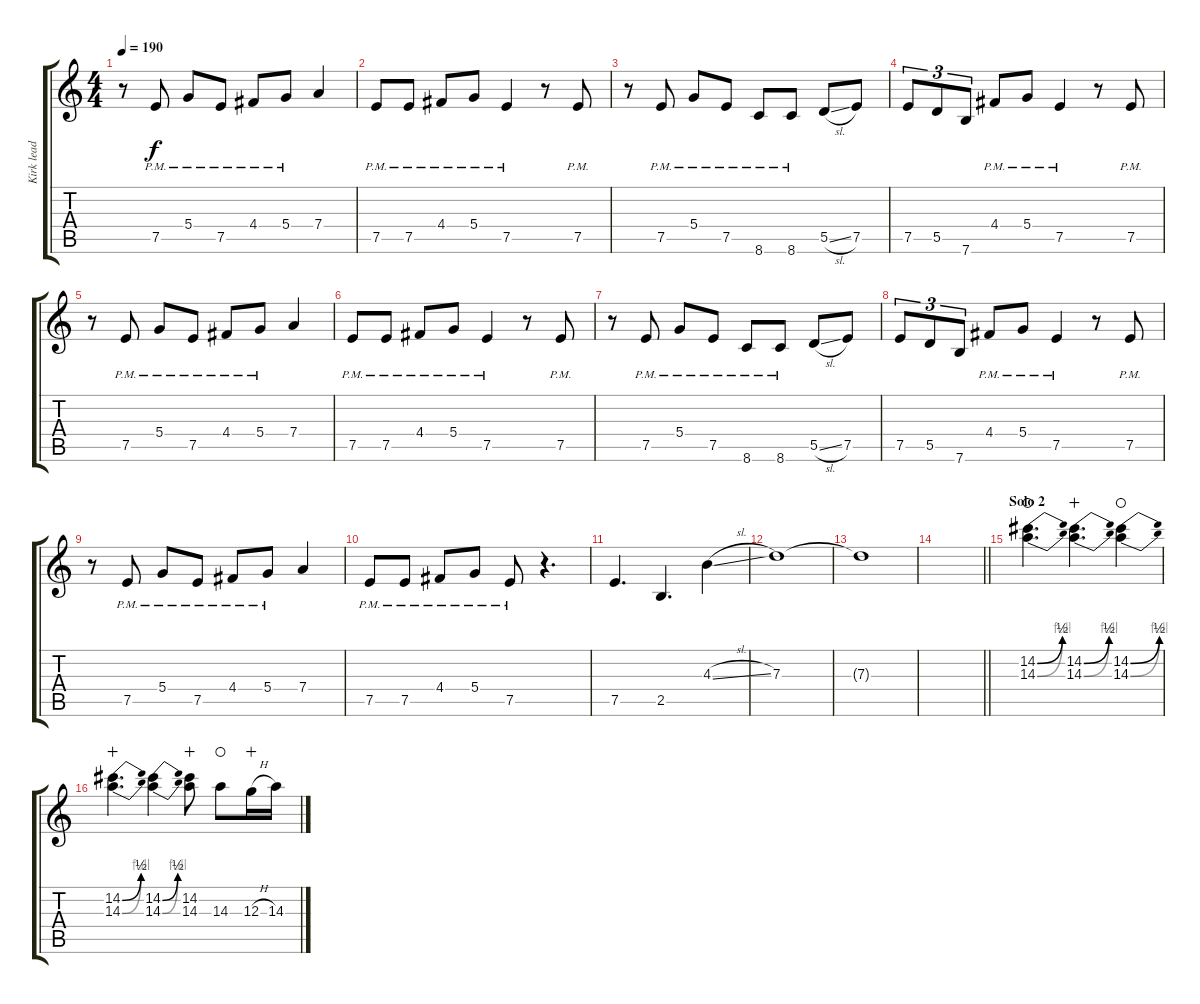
\track ("Kirk lead" "Kirk lead") {instrument distortionguitar}
\staff {score tabs}
\tuning (E4 B3 G3 D3 A2 E2) {hide}
\ts (4 4)
\tempo 190
\clef g2
\ks c
r.8{dy f} 7.5{pm}.8 5.4{pm}.8 7.5{pm}.8 4.4{pm}.8 5.4{pm}.8 7.4.4 |
7.5{pm}.8 7.5{pm}.8 4.4{pm}.8 5.4{pm}.8 7.5{pm}.4 r.8 7.5{pm}.8 |
r.8 7.5{pm}.8 5.4{pm}.8 7.5{pm}.8 8.6{pm}.8 8.6{pm}.8 5.5{sl}.8 7.5.8 |
7.5.8{tu (3 2)} 5.5.8{tu (3 2)} 7.6.8{tu (3 2)} 4.4{pm}.8 5.4{pm}.8 7.5{pm}.4 r.8 7.5{pm}.8 |
r.8 7.5{pm}.8 5.4{pm}.8 7.5{pm}.8 4.4{pm}.8 5.4{pm}.8 7.4.4 |
7.5{pm}.8 7.5{pm}.8 4.4{pm}.8 5.4{pm}.8 7.5{pm}.4 r.8 7.5{pm}.8 |
r.8 7.5{pm}.8 5.4{pm}.8 7.5{pm}.8 8.6{pm}.8 8.6{pm}.8 5.5{sl}.8 7.5.8 |
7.5.8{tu (3 2)} 5.5.8{tu (3 2)} 7.6.8{tu (3 2)} 4.4{pm}.8 5.4{pm}.8 7.5{pm}.4 r.8 7.5{pm}.8 |
r.8 7.5{pm}.8 5.4{pm}.8 7.5{pm}.8 4.4{pm}.8 5.4{pm}.8 7.4.4 |
7.5{pm}.8 7.5{pm}.8 4.4{pm}.8 5.4{pm}.8 7.5{pm}.8 r.4{d} |
7.5.4{d} 2.5.4{d} 4.3{sl}.4 |
7.3.1 |
7.3{t}.1 |
\barLineRight lightlight
|
\section ("" "Solo 2")
(14.2{be (bend 0 0 60 2)} 14.3{be (bend 0 0 60 4)}).4{d volume 12 waho} (14.2{be (bend 0 0 60 2)} 14.3{be (bend 0 0 60 4)}).4{d wahc} (14.2{be (bend 0 0 60 2)} 14.3{be (bend 0 0 60 4)}).4{waho} |
(14.2{be (bend 0 0 60 2)} 14.3{be (bend 0 0 60 4)}).4{d wahc} (14.2{be (bend 0 0 60 2)} 14.3{be (bend 0 0 60 4)}).4 (14.2 14.3).8{wahc} 14.3.8{waho} 12.3{h}.16{wahc} 14.3.16
